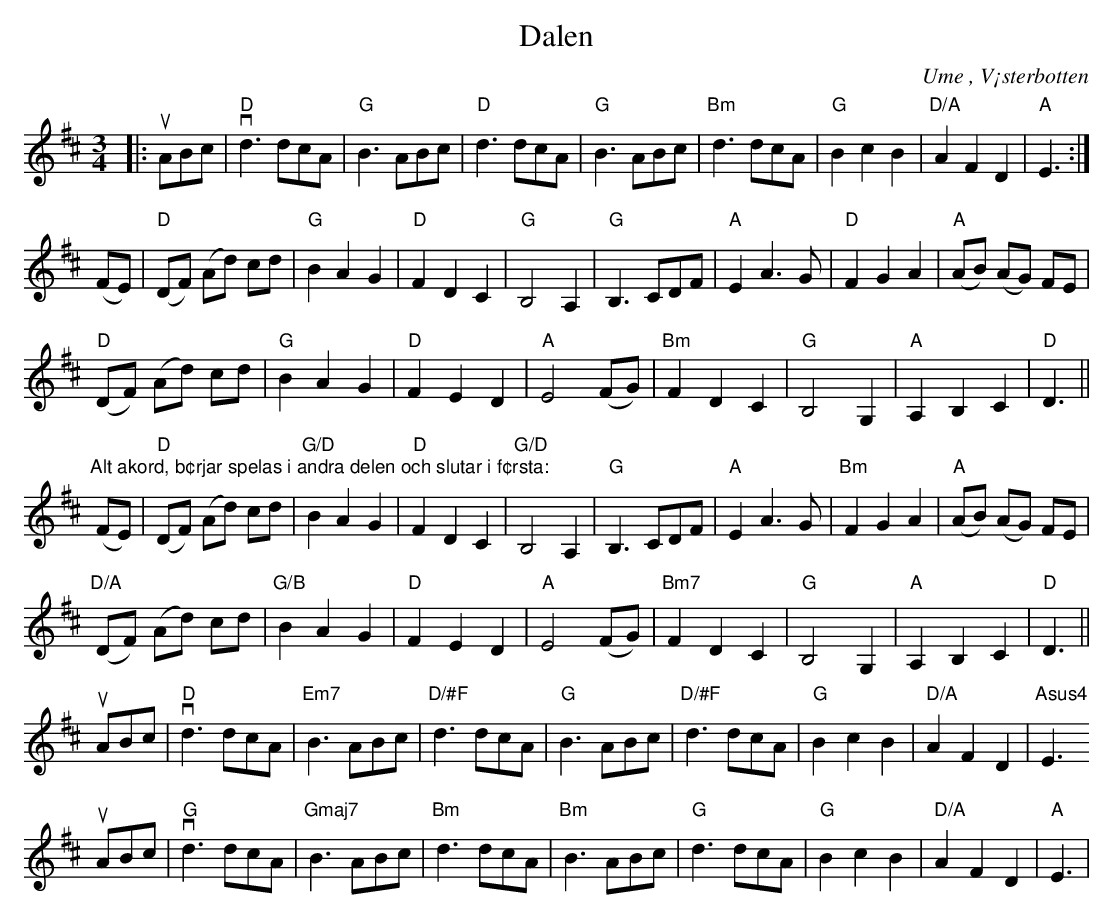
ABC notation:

X:1
T:Dalen
O:Ume , V¡sterbotten
M:3/4
L:1/8
K:D
|: uABc | "D"vd3 dcA | "G"B3 ABc | "D" d3 dcA | "G"B3 ABc | "Bm"d3 dcA | "G"B2 c2 B2 | "D/A"A2 F2 D2 | "A"E3 :|
 (FE) | "D"(DF) (Ad) cd | "G"B2 A2 G2 | "D"F2 D2 C2 | "G"B,4 A,2 | "G"B,3 CDF | "A"E2 A3 G | "D"F2 G2 A2 | "A"(AB) (AG) FE |
 "D"(DF) (Ad) cd | "G"B2 A2 G2 | "D"F2 E2 D2 | "A"E4 (FG) | "Bm"F2 D2 C2 | "G"B,4 G,2 | "A"A,2 B,2 C2 | "D"D3 ||
" "
"Alt akord, b¢rjar spelas i andra delen och slutar i f¢rsta:"
 (FE) | "D"(DF) (Ad) cd | "G/D"B2 A2 G2 | "D"F2 D2 C2 | "G/D"B,4 A,2 | "G"B,3 CDF | "A"E2 A3 G | "Bm"F2 G2 A2 | "A"(AB) (AG) FE |
 "D/A"(DF) (Ad) cd | "G/B"B2 A2 G2 | "D"F2 E2 D2 | "A"E4 (FG) | "Bm7"F2 D2 C2 | "G"B,4 G,2 | "A"A,2 B,2 C2 | "D"D3 ||
 uABc | "D"vd3 dcA | "Em7"B3 ABc | "D/#F" d3 dcA | "G"B3 ABc | "D/#F"d3 dcA | "G"B2 c2 B2 | " D/A"A2 F2 D2 | "Asus4"E3
uABc | "G"vd3 dcA | "Gmaj7"B3 ABc | "Bm" d3 dcA | "Bm"B3 ABc | "G"d3 dcA | "G"B2 c2 B2 | " D/A"A2 F2 D2 | "A"E3 |
